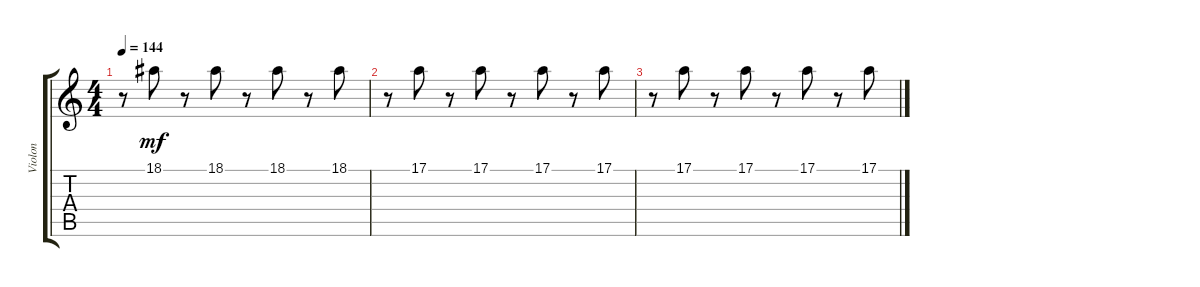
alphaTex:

\track ("Violon" "Violon") {instrument viola}
\staff {score tabs}
\tuning (E4 B3 G3 D3 A2 E2) {hide}
\ts (4 4)
\tempo 144
\clef g2
\ks c
r.8{dy mf} 18.1.8 r.8 18.1.8 r.8 18.1.8 r.8 18.1.8 |
r.8 17.1.8{volume 0} r.8 17.1.8 r.8 17.1.8 r.8 17.1.8 |
r.8 17.1.8 r.8 17.1.8 r.8 17.1.8 r.8 17.1.8
